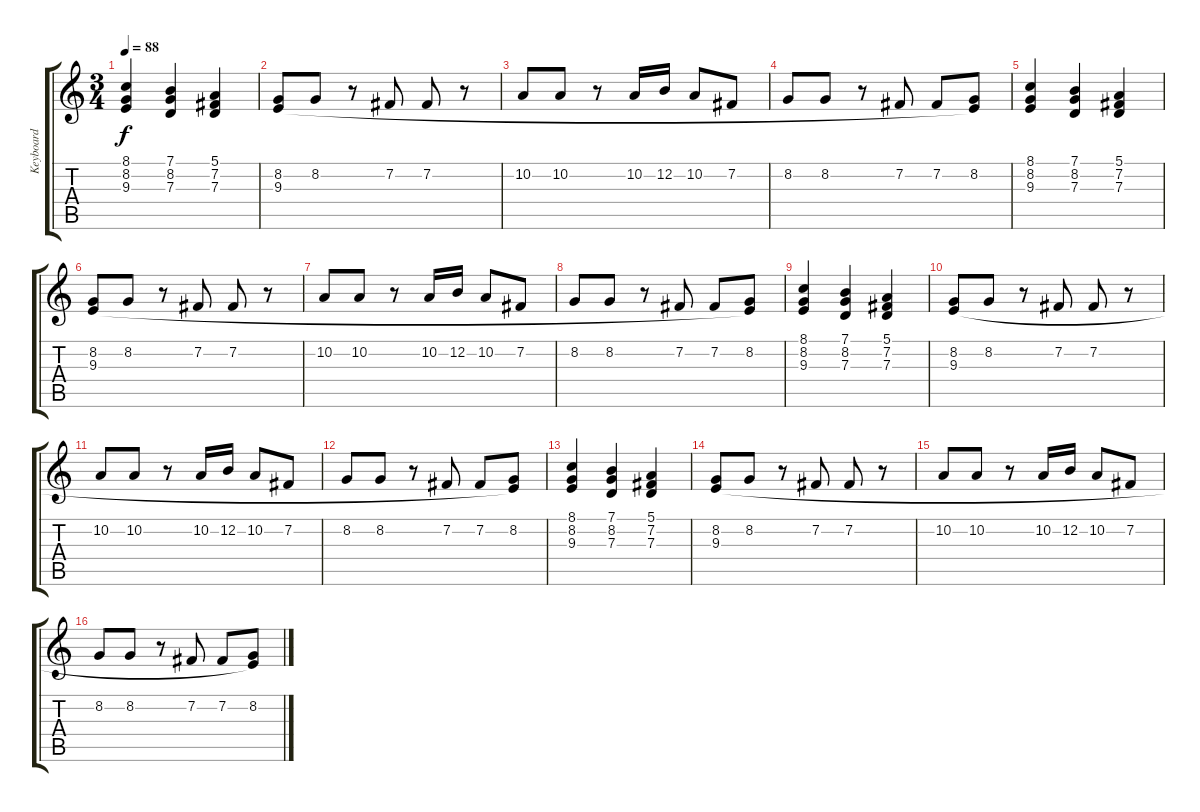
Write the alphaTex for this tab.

\track ("Keyboard" "Keyboard") {instrument stringensemble1}
\staff {score tabs}
\tuning (E4 B3 G3 D3 A2 E2) {hide}
\ts (3 4)
\tempo 88
\clef g2
\ks c
(8.1 8.2 9.3).4{dy f} (7.1 8.2 7.3).4 (5.1 7.2 7.3).4 |
(8.2 9.3).8 8.2.8 r.8 7.2.8 7.2.8 r.8 |
10.2.8 10.2.8 r.8 10.2.16 12.2.16 10.2.8 7.2.8 |
8.2.8 8.2.8 r.8 7.2.8 7.2.8 (8.2 9.3{t}).8 |
(8.1 8.2 9.3).4 (7.1 8.2 7.3).4 (5.1 7.2 7.3).4 |
(8.2 9.3).8 8.2.8 r.8 7.2.8 7.2.8 r.8 |
10.2.8 10.2.8 r.8 10.2.16 12.2.16 10.2.8 7.2.8 |
8.2.8 8.2.8 r.8 7.2.8 7.2.8 (8.2 9.3{t}).8 |
(8.1 8.2 9.3).4 (7.1 8.2 7.3).4 (5.1 7.2 7.3).4 |
(8.2 9.3).8 8.2.8 r.8 7.2.8 7.2.8 r.8 |
10.2.8 10.2.8 r.8 10.2.16 12.2.16 10.2.8 7.2.8 |
8.2.8 8.2.8 r.8 7.2.8 7.2.8 (8.2 9.3{t}).8 |
(8.1 8.2 9.3).4 (7.1 8.2 7.3).4 (5.1 7.2 7.3).4 |
(8.2 9.3).8 8.2.8 r.8 7.2.8 7.2.8 r.8 |
10.2.8 10.2.8 r.8 10.2.16 12.2.16 10.2.8 7.2.8 |
8.2.8 8.2.8 r.8 7.2.8 7.2.8 (8.2 9.3{t}).8
